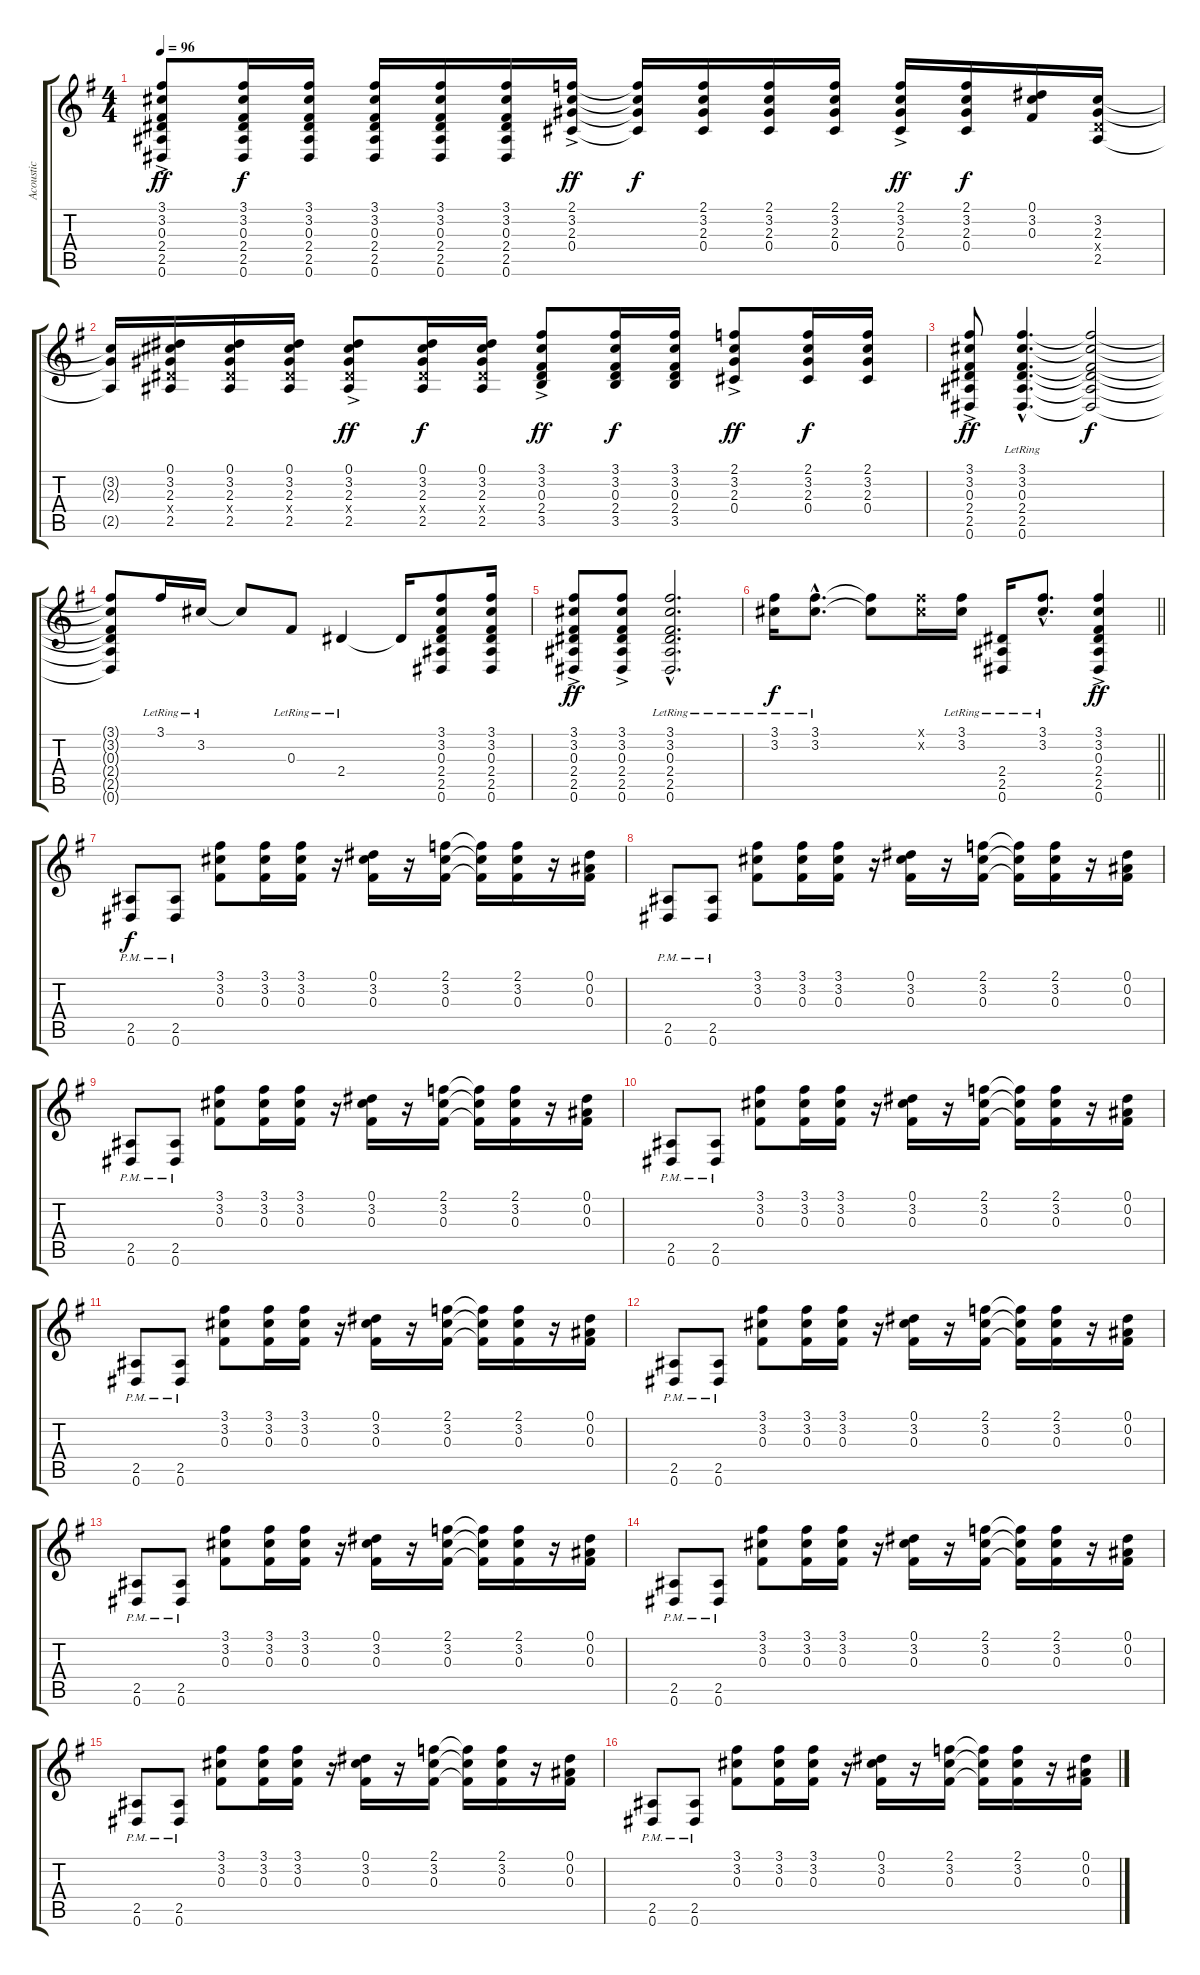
\track ("Acoustic" "Acoustic") {instrument acousticguitarsteel}
\staff {score tabs}
\tuning (Eb4 Bb3 Gb3 Db3 Ab2 Eb2) {hide}
\ts (4 4)
\tempo 96
\clef g2
\ks g
(3.1{ac} 3.2{ac} 0.3{ac} 2.4{ac} 2.5{ac} 0.6{ac}).8{dy ff} (3.1 3.2 0.3 2.4 2.5 0.6).16{dy f} (3.1 3.2 0.3 2.4 2.5 0.6).16 (3.1 3.2 0.3 2.4 2.5 0.6).16 (3.1 3.2 0.3 2.4 2.5 0.6).16 (3.1 3.2 0.3 2.4 2.5 0.6).16 (2.1{ac} 3.2{ac} 2.3{ac} 0.4{ac}).16{dy ff} (2.1{t} 3.2{t} 2.3{t} 0.4{t}).16{dy f} (2.1 3.2 2.3 0.4).16 (2.1 3.2 2.3 0.4).16 (2.1 3.2 2.3 0.4).16 (2.1{ac} 3.2{ac} 2.3{ac} 0.4{ac}).16{dy ff} (2.1 3.2 2.3 0.4).16{dy f} (0.1 3.2 0.3).16 (3.2 2.3 2.4{x} 2.5).16 |
(3.2{t} 2.3{t} 2.5{t}).16 (0.1 3.2 2.3 2.4{x} 2.5).16 (0.1 3.2 2.3 2.4{x} 2.5).16 (0.1 3.2 2.3 2.4{x} 2.5).16 (0.1{ac} 3.2{ac} 2.3{ac} 2.4{ac x} 2.5{ac}).8{dy ff} (0.1 3.2 2.3 2.4{x} 2.5).16{dy f} (0.1 3.2 2.3 2.4{x} 2.5).16 (3.1{ac} 3.2{ac} 0.3{ac} 2.4{ac} 3.5{ac}).8{dy ff} (3.1 3.2 0.3 2.4 3.5).16{dy f} (3.1 3.2 0.3 2.4 3.5).16 (2.1{ac} 3.2{ac} 2.3{ac} 0.4{ac}).8{dy ff} (2.1 3.2 2.3 0.4).16{dy f} (2.1 3.2 2.3 0.4).16 |
(3.1{ac} 3.2{ac} 0.3{ac} 2.4{ac} 2.5{ac} 0.6{ac}).8{dy ff} (3.1{hac lr} 3.2{hac lr} 0.3{hac lr} 2.4{hac lr} 2.5{hac lr} 0.6{hac lr}).4{d} (3.1{t} 3.2{t} 0.3{t} 2.4{t} 2.5{t} 0.6{t}).2{dy f} |
(3.1{t} 3.2{t} 0.3{t} 2.4{t} 2.5{t} 0.6{t}).8 3.1{lr}.16 3.2{lr}.16 3.2{t}.8 0.3{lr}.8 2.4{lr}.4 2.4{t}.16 (3.1 3.2 0.3 2.4 2.5 0.6).8 (3.1 3.2 0.3 2.4 2.5 0.6).16 |
(3.1{ac} 3.2{ac} 0.3{ac} 2.4{ac} 2.5{ac} 0.6{ac}).8{dy ff} (3.1{ac} 3.2{ac} 0.3{ac} 2.4{ac} 2.5{ac} 0.6{ac}).8 (3.1{hac lr} 3.2{hac lr} 0.3{hac lr} 2.4{hac lr} 2.5{hac lr} 0.6{hac lr}).2{d} |
\barLineRight lightlight
(3.1{lr} 3.2{lr}).16{dy f} (3.1{hac lr} 3.2{hac lr}).8{d} (3.1{t} 3.2{t}).8 (3.1{x} 3.2{x}).16 (3.1{lr} 3.2{lr}).16 (2.4{lr} 2.5{lr} 0.6{lr}).16 (3.1{hac lr} 3.2{hac lr}).8{d} (3.1{ac} 3.2{ac} 0.3{ac} 2.4{ac} 2.5{ac} 0.6{ac}).4{dy ff} |
(2.5{pm} 0.6{pm}).8{dy f} (2.5{pm} 0.6{pm}).8 (3.1 3.2 0.3).8 (3.1 3.2 0.3).16 (3.1 3.2 0.3).16 r.16 (0.1 3.2 0.3).16 r.16 (2.1 3.2 0.3).16 (2.1{t} 3.2{t} 0.3{t}).16 (2.1 3.2 0.3).16 r.16 (0.1 0.2 0.3).16 |
(2.5{pm} 0.6{pm}).8 (2.5{pm} 0.6{pm}).8 (3.1 3.2 0.3).8 (3.1 3.2 0.3).16 (3.1 3.2 0.3).16 r.16 (0.1 3.2 0.3).16 r.16 (2.1 3.2 0.3).16 (2.1{t} 3.2{t} 0.3{t}).16 (2.1 3.2 0.3).16 r.16 (0.1 0.2 0.3).16 |
(2.5{pm} 0.6{pm}).8 (2.5{pm} 0.6{pm}).8 (3.1 3.2 0.3).8 (3.1 3.2 0.3).16 (3.1 3.2 0.3).16 r.16 (0.1 3.2 0.3).16 r.16 (2.1 3.2 0.3).16 (2.1{t} 3.2{t} 0.3{t}).16 (2.1 3.2 0.3).16 r.16 (0.1 0.2 0.3).16 |
(2.5{pm} 0.6{pm}).8 (2.5{pm} 0.6{pm}).8 (3.1 3.2 0.3).8 (3.1 3.2 0.3).16 (3.1 3.2 0.3).16 r.16 (0.1 3.2 0.3).16 r.16 (2.1 3.2 0.3).16 (2.1{t} 3.2{t} 0.3{t}).16 (2.1 3.2 0.3).16 r.16 (0.1 0.2 0.3).16 |
(2.5{pm} 0.6{pm}).8 (2.5{pm} 0.6{pm}).8 (3.1 3.2 0.3).8 (3.1 3.2 0.3).16 (3.1 3.2 0.3).16 r.16 (0.1 3.2 0.3).16 r.16 (2.1 3.2 0.3).16 (2.1{t} 3.2{t} 0.3{t}).16 (2.1 3.2 0.3).16 r.16 (0.1 0.2 0.3).16 |
(2.5{pm} 0.6{pm}).8 (2.5{pm} 0.6{pm}).8 (3.1 3.2 0.3).8 (3.1 3.2 0.3).16 (3.1 3.2 0.3).16 r.16 (0.1 3.2 0.3).16 r.16 (2.1 3.2 0.3).16 (2.1{t} 3.2{t} 0.3{t}).16 (2.1 3.2 0.3).16 r.16 (0.1 0.2 0.3).16 |
(2.5{pm} 0.6{pm}).8 (2.5{pm} 0.6{pm}).8 (3.1 3.2 0.3).8 (3.1 3.2 0.3).16 (3.1 3.2 0.3).16 r.16 (0.1 3.2 0.3).16 r.16 (2.1 3.2 0.3).16 (2.1{t} 3.2{t} 0.3{t}).16 (2.1 3.2 0.3).16 r.16 (0.1 0.2 0.3).16 |
(2.5{pm} 0.6{pm}).8 (2.5{pm} 0.6{pm}).8 (3.1 3.2 0.3).8 (3.1 3.2 0.3).16 (3.1 3.2 0.3).16 r.16 (0.1 3.2 0.3).16 r.16 (2.1 3.2 0.3).16 (2.1{t} 3.2{t} 0.3{t}).16 (2.1 3.2 0.3).16 r.16 (0.1 0.2 0.3).16 |
(2.5{pm} 0.6{pm}).8 (2.5{pm} 0.6{pm}).8 (3.1 3.2 0.3).8 (3.1 3.2 0.3).16 (3.1 3.2 0.3).16 r.16 (0.1 3.2 0.3).16 r.16 (2.1 3.2 0.3).16 (2.1{t} 3.2{t} 0.3{t}).16 (2.1 3.2 0.3).16 r.16 (0.1 0.2 0.3).16 |
(2.5{pm} 0.6{pm}).8 (2.5{pm} 0.6{pm}).8 (3.1 3.2 0.3).8 (3.1 3.2 0.3).16 (3.1 3.2 0.3).16 r.16 (0.1 3.2 0.3).16 r.16 (2.1 3.2 0.3).16 (2.1{t} 3.2{t} 0.3{t}).16 (2.1 3.2 0.3).16 r.16 (0.1 0.2 0.3).16
